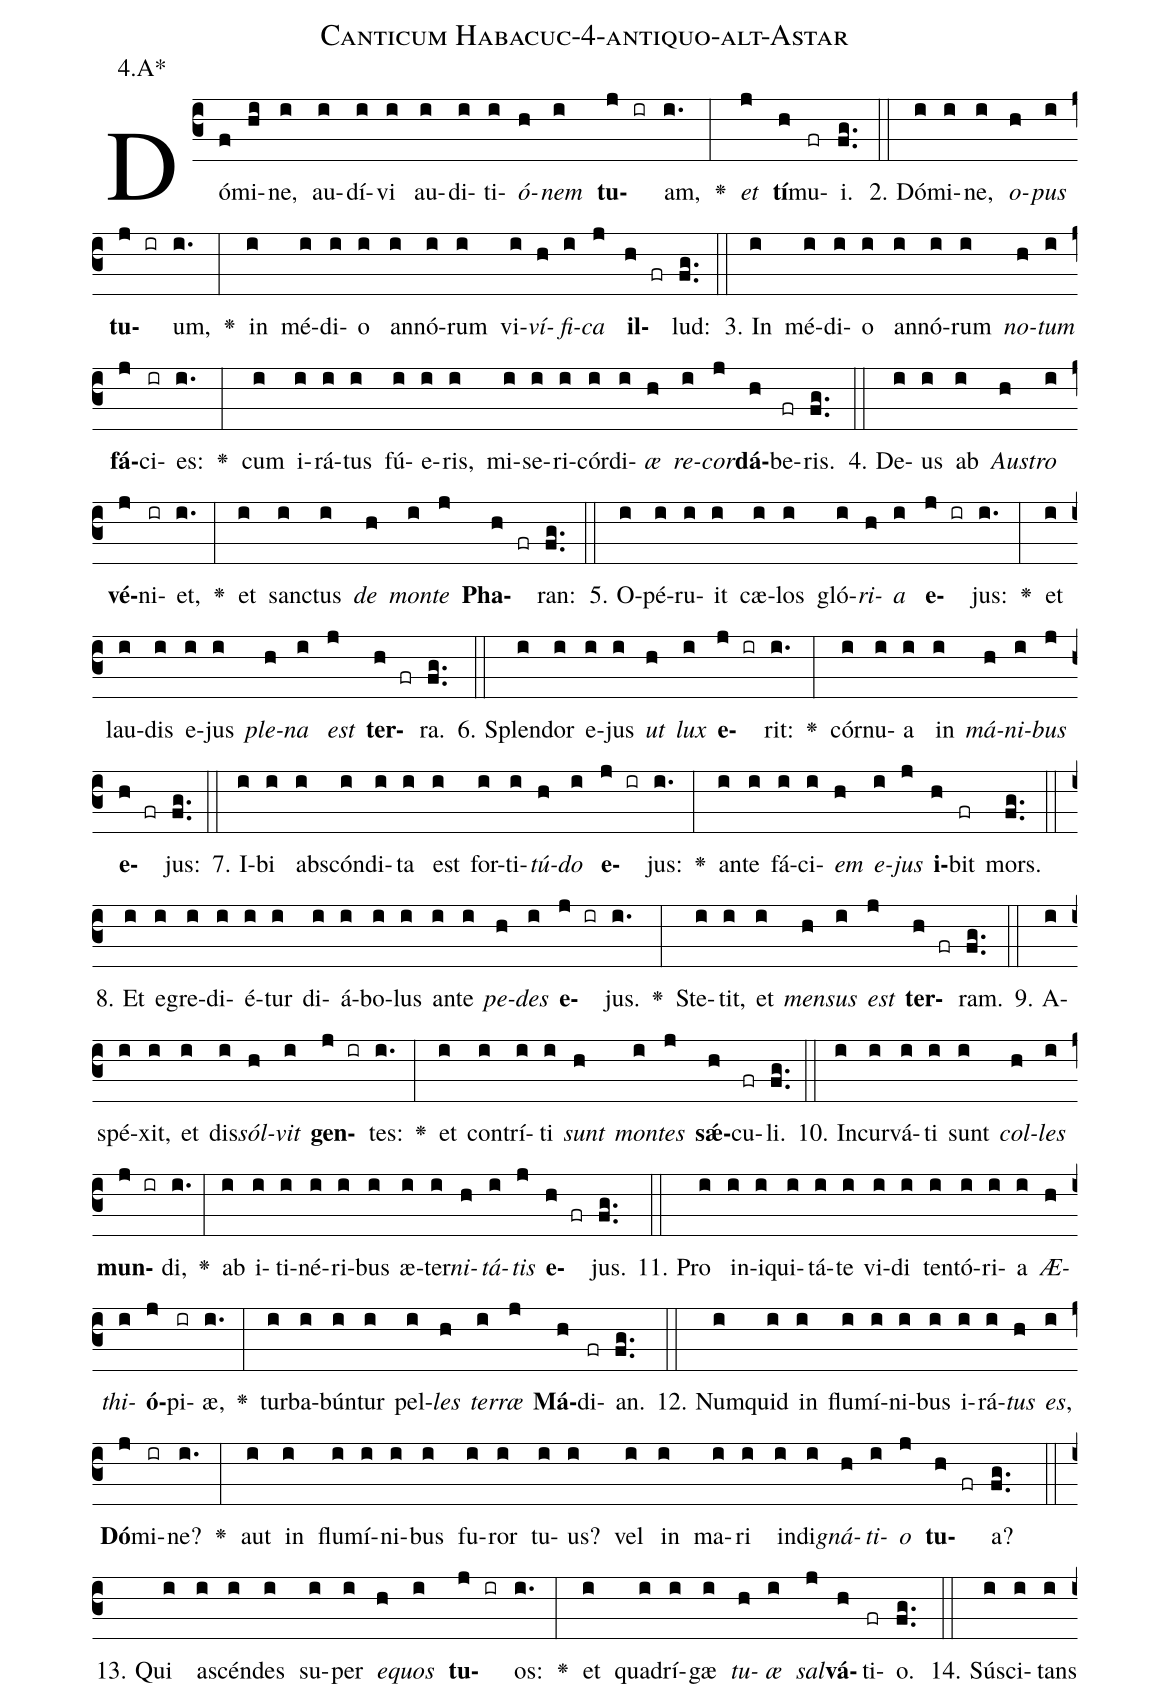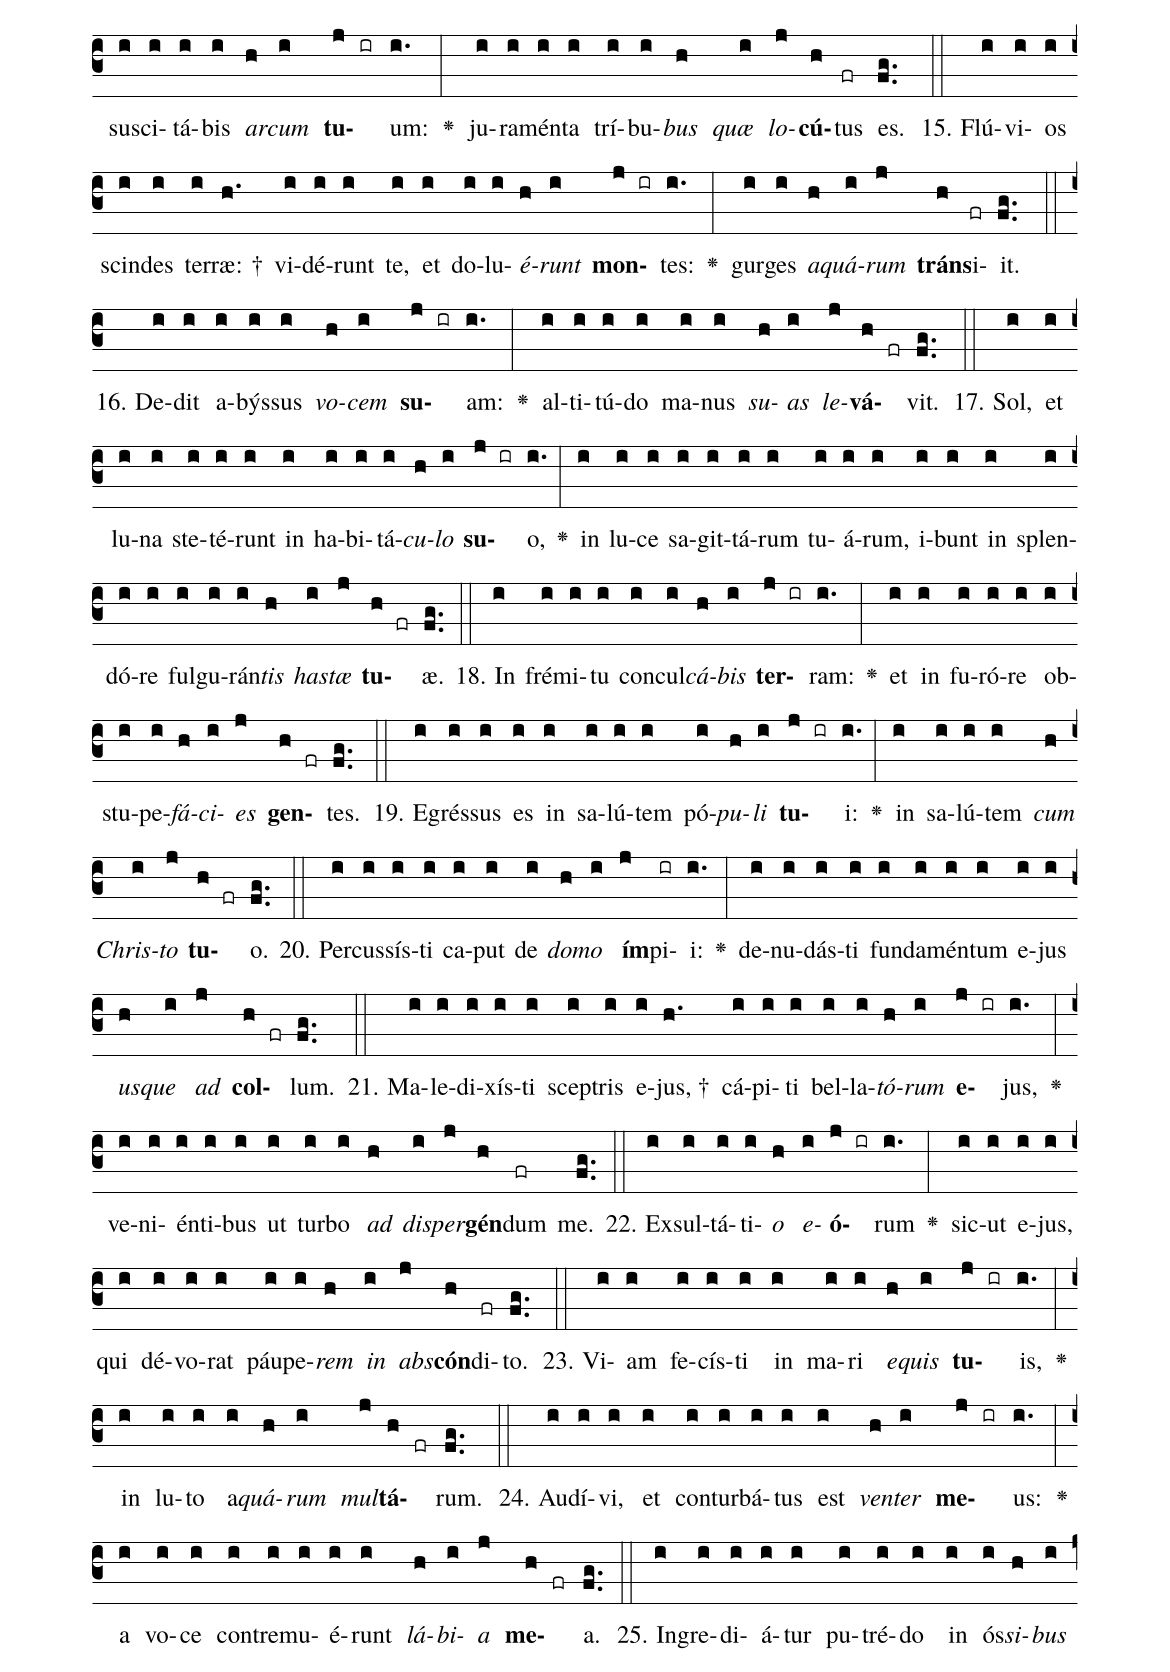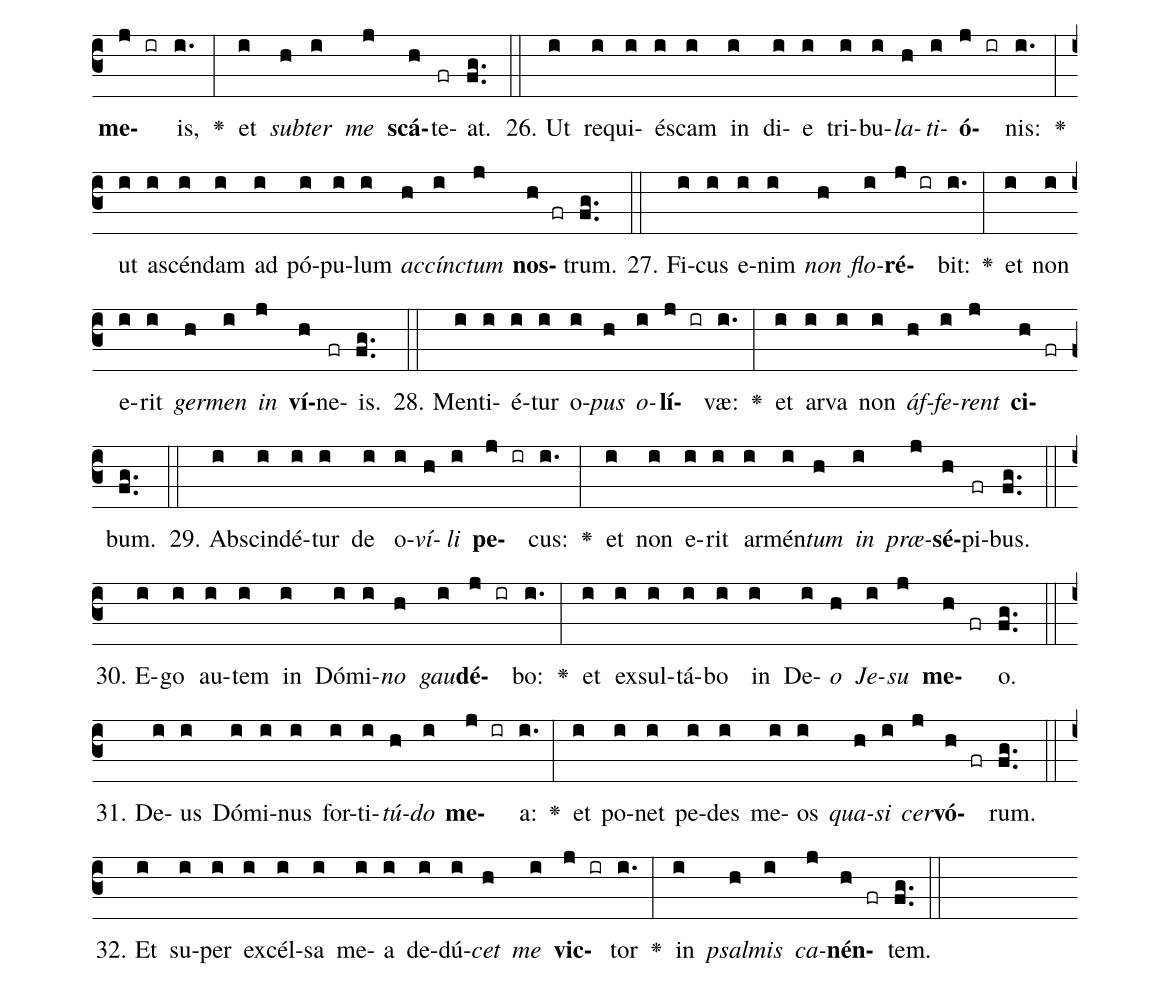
name: Canticum Habacuc-4-antiquo-alt-Astar;
annotation: 4.A*;
%%
(c3)Dó(f)mi(hi)ne,(i) au(i)dí(i)vi(i) au(i)di(i)ti(i)<i>ó</i>(h)<i>nem</i>(i) <b>tu</b>(j ir)am,(i.) <v>\greheightstar</v>(:) <i>et</i>(j) <b>tí</b>(h)mu(fr)i.(fg..) (::)
2. Dó(i)mi(i)ne,(i) <i>o</i>(h)<i>pus</i>(i) <b>tu</b>(j ir)um,(i.) <v>\greheightstar</v>(:) in(i) mé(i)di(i)o(i) an(i)nó(i)rum(i) vi(i)<i>ví</i>(h)<i>fi</i>(i)<i>ca</i>(j) <b>il</b>(h fr)lud:(fg..) (::)
3. In(i) mé(i)di(i)o(i) an(i)nó(i)rum(i) <i>no</i>(h)<i>tum</i>(i) <b>fá</b>(j)ci(ir)es:(i.) <v>\greheightstar</v>(:) cum(i) i(i)rá(i)tus(i) fú(i)e(i)ris,(i) mi(i)se(i)ri(i)cór(i)di(i)<i>æ</i>(h) <i>re</i>(i)<i>cor</i>(j)<b>dá</b>(h)be(fr)ris.(fg..) (::)
4. De(i)us(i) ab(i) <i>Aus</i>(h)<i>tro</i>(i) <b>vé</b>(j)ni(ir)et,(i.) <v>\greheightstar</v>(:) et(i) sanc(i)tus(i) <i>de</i>(h) <i>mon</i>(i)<i>te</i>(j) <b>Pha</b>(h fr)ran:(fg..) (::)
5. O(i)pé(i)ru(i)it(i) cæ(i)los(i) gló(i)<i>ri</i>(h)<i>a</i>(i) <b>e</b>(j ir)jus:(i.) <v>\greheightstar</v>(:) et(i) lau(i)dis(i) e(i)jus(i) <i>ple</i>(h)<i>na</i>(i) <i>est</i>(j) <b>ter</b>(h fr)ra.(fg..) (::)
6. Splen(i)dor(i) e(i)jus(i) <i>ut</i>(h) <i>lux</i>(i) <b>e</b>(j ir)rit:(i.) <v>\greheightstar</v>(:) cór(i)nu(i)a(i) in(i) <i>má</i>(h)<i>ni</i>(i)<i>bus</i>(j) <b>e</b>(h fr)jus:(fg..) (::)
7. I(i)bi(i) abs(i)cón(i)di(i)ta(i) est(i) for(i)ti(i)<i>tú</i>(h)<i>do</i>(i) <b>e</b>(j ir)jus:(i.) <v>\greheightstar</v>(:) an(i)te(i) fá(i)ci(i)<i>em</i>(h) <i>e</i>(i)<i>jus</i>(j) <b>i</b>(h)bit(fr) mors.(fg..) (::)
8. Et(i) e(i)gre(i)di(i)é(i)tur(i) di(i)á(i)bo(i)lus(i) an(i)te(i) <i>pe</i>(h)<i>des</i>(i) <b>e</b>(j ir)jus.(i.) <v>\greheightstar</v>(:) Ste(i)tit,(i) et(i) <i>men</i>(h)<i>sus</i>(i) <i>est</i>(j) <b>ter</b>(h fr)ram.(fg..) (::)
9. A(i)spé(i)xit,(i) et(i) dis(i)<i>sól</i>(h)<i>vit</i>(i) <b>gen</b>(j ir)tes:(i.) <v>\greheightstar</v>(:) et(i) con(i)trí(i)ti(i) <i>sunt</i>(h) <i>mon</i>(i)<i>tes</i>(j) <b>sǽ</b>(h)cu(fr)li.(fg..) (::)
10. In(i)cur(i)vá(i)ti(i) sunt(i) <i>col</i>(h)<i>les</i>(i) <b>mun</b>(j ir)di,(i.) <v>\greheightstar</v>(:) ab(i) i(i)ti(i)né(i)ri(i)bus(i) æ(i)ter(i)<i>ni</i>(h)<i>tá</i>(i)<i>tis</i>(j) <b>e</b>(h fr)jus.(fg..) (::)
11. Pro(i) in(i)i(i)qui(i)tá(i)te(i) vi(i)di(i) ten(i)tó(i)ri(i)a(i) <i>Æ</i>(h)<i>thi</i>(i)<b>ó</b>(j)pi(ir)æ,(i.) <v>\greheightstar</v>(:) tur(i)ba(i)bún(i)tur(i) pel(i)<i>les</i>(h) <i>ter</i>(i)<i>ræ</i>(j) <b>Má</b>(h)di(fr)an.(fg..) (::)
12. Num(i)quid(i) in(i) flu(i)mí(i)ni(i)bus(i) i(i)rá(i)<i>tus</i>(h) <i>es</i>,(i) <b>Dó</b>(j)mi(ir)ne?(i.) <v>\greheightstar</v>(:) aut(i) in(i) flu(i)mí(i)ni(i)bus(i) fu(i)ror(i) tu(i)us?(i) vel(i) in(i) ma(i)ri(i) in(i)di(i)<i>gná</i>(h)<i>ti</i>(i)<i>o</i>(j) <b>tu</b>(h fr)a?(fg..) (::)
13. Qui(i) a(i)scén(i)des(i) su(i)per(i) <i>e</i>(h)<i>quos</i>(i) <b>tu</b>(j ir)os:(i.) <v>\greheightstar</v>(:) et(i) qua(i)drí(i)gæ(i) <i>tu</i>(h)<i>æ</i>(i) <i>sal</i>(j)<b>vá</b>(h)ti(fr)o.(fg..) (::)
14. Sú(i)sci(i)tans(i) su(i)sci(i)tá(i)bis(i) <i>ar</i>(h)<i>cum</i>(i) <b>tu</b>(j ir)um:(i.) <v>\greheightstar</v>(:) ju(i)ra(i)mén(i)ta(i) trí(i)bu(i)<i>bus</i>(h) <i>quæ</i>(i) <i>lo</i>(j)<b>cú</b>(h)tus(fr) es.(fg..) (::)
15. Flú(i)vi(i)os(i) scin(i)des(i) ter(i)ræ: †(h.) vi(i)dé(i)runt(i) te,(i) et(i) do(i)lu(i)<i>é</i>(h)<i>runt</i>(i) <b>mon</b>(j ir)tes:(i.) <v>\greheightstar</v>(:) gur(i)ges(i) <i>a</i>(h)<i>quá</i>(i)<i>rum</i>(j) <b>tráns</b>(h)i(fr)it.(fg..) (::)
16. De(i)dit(i) a(i)býs(i)sus(i) <i>vo</i>(h)<i>cem</i>(i) <b>su</b>(j ir)am:(i.) <v>\greheightstar</v>(:) al(i)ti(i)tú(i)do(i) ma(i)nus(i) <i>su</i>(h)<i>as</i>(i) <i>le</i>(j)<b>vá</b>(h fr)vit.(fg..) (::)
17. Sol,(i) et(i) lu(i)na(i) ste(i)té(i)runt(i) in(i) ha(i)bi(i)tá(i)<i>cu</i>(h)<i>lo</i>(i) <b>su</b>(j ir)o,(i.) <v>\greheightstar</v>(:) in(i) lu(i)ce(i) sa(i)git(i)tá(i)rum(i) tu(i)á(i)rum,(i) i(i)bunt(i) in(i) splen(i)dó(i)re(i) ful(i)gu(i)rán(i)<i>tis</i>(h) <i>has</i>(i)<i>tæ</i>(j) <b>tu</b>(h fr)æ.(fg..) (::)
18. In(i) fré(i)mi(i)tu(i) con(i)cul(i)<i>cá</i>(h)<i>bis</i>(i) <b>ter</b>(j ir)ram:(i.) <v>\greheightstar</v>(:) et(i) in(i) fu(i)ró(i)re(i) ob(i)stu(i)pe(i)<i>fá</i>(h)<i>ci</i>(i)<i>es</i>(j) <b>gen</b>(h fr)tes.(fg..) (::)
19. E(i)grés(i)sus(i) es(i) in(i) sa(i)lú(i)tem(i) pó(i)<i>pu</i>(h)<i>li</i>(i) <b>tu</b>(j ir)i:(i.) <v>\greheightstar</v>(:) in(i) sa(i)lú(i)tem(i) <i>cum</i>(h) <i>Chris</i>(i)<i>to</i>(j) <b>tu</b>(h fr)o.(fg..) (::)
20. Per(i)cus(i)sís(i)ti(i) ca(i)put(i) de(i) <i>do</i>(h)<i>mo</i>(i) <b>ím</b>(j)pi(ir)i:(i.) <v>\greheightstar</v>(:) de(i)nu(i)dás(i)ti(i) fun(i)da(i)mén(i)tum(i) e(i)jus(i) <i>us</i>(h)<i>que</i>(i) <i>ad</i>(j) <b>col</b>(h fr)lum.(fg..) (::)
21. Ma(i)le(i)di(i)xís(i)ti(i) scep(i)tris(i) e(i)jus, †(h.) cá(i)pi(i)ti(i) bel(i)la(i)<i>tó</i>(h)<i>rum</i>(i) <b>e</b>(j ir)jus,(i.) <v>\greheightstar</v>(:) ve(i)ni(i)én(i)ti(i)bus(i) ut(i) tur(i)bo(i) <i>ad</i>(h) <i>di</i>(i)<i>sper</i>(j)<b>gén</b>(h)dum(fr) me.(fg..) (::)
22. Ex(i)sul(i)tá(i)ti(i)<i>o</i>(h) <i>e</i>(i)<b>ó</b>(j ir)rum(i.) <v>\greheightstar</v>(:) sic(i)ut(i) e(i)jus,(i) qui(i) dé(i)vo(i)rat(i) páu(i)pe(i)<i>rem</i>(h) <i>in</i>(i) <i>abs</i>(j)<b>cón</b>(h)di(fr)to.(fg..) (::)
23. Vi(i)am(i) fe(i)cís(i)ti(i) in(i) ma(i)ri(i) <i>e</i>(h)<i>quis</i>(i) <b>tu</b>(j ir)is,(i.) <v>\greheightstar</v>(:) in(i) lu(i)to(i) a(i)<i>quá</i>(h)<i>rum</i>(i) <i>mul</i>(j)<b>tá</b>(h fr)rum.(fg..) (::)
24. Au(i)dí(i)vi,(i) et(i) con(i)tur(i)bá(i)tus(i) est(i) <i>ven</i>(h)<i>ter</i>(i) <b>me</b>(j ir)us:(i.) <v>\greheightstar</v>(:) a(i) vo(i)ce(i) con(i)tre(i)mu(i)é(i)runt(i) <i>lá</i>(h)<i>bi</i>(i)<i>a</i>(j) <b>me</b>(h fr)a.(fg..) (::)
25. In(i)gre(i)di(i)á(i)tur(i) pu(i)tré(i)do(i) in(i) ós(i)<i>si</i>(h)<i>bus</i>(i) <b>me</b>(j ir)is,(i.) <v>\greheightstar</v>(:) et(i) <i>sub</i>(h)<i>ter</i>(i) <i>me</i>(j) <b>scá</b>(h)te(fr)at.(fg..) (::)
26. Ut(i) re(i)qui(i)és(i)cam(i) in(i) di(i)e(i) tri(i)bu(i)<i>la</i>(h)<i>ti</i>(i)<b>ó</b>(j ir)nis:(i.) <v>\greheightstar</v>(:) ut(i) a(i)scén(i)dam(i) ad(i) pó(i)pu(i)lum(i) <i>ac</i>(h)<i>cínc</i>(i)<i>tum</i>(j) <b>nos</b>(h fr)trum.(fg..) (::)
27. Fi(i)cus(i) e(i)nim(i) <i>non</i>(h) <i>flo</i>(i)<b>ré</b>(j ir)bit:(i.) <v>\greheightstar</v>(:) et(i) non(i) e(i)rit(i) <i>ger</i>(h)<i>men</i>(i) <i>in</i>(j) <b>ví</b>(h)ne(fr)is.(fg..) (::)
28. Men(i)ti(i)é(i)tur(i) o(i)<i>pus</i>(h) <i>o</i>(i)<b>lí</b>(j ir)væ:(i.) <v>\greheightstar</v>(:) et(i) ar(i)va(i) non(i) <i>áf</i>(h)<i>fe</i>(i)<i>rent</i>(j) <b>ci</b>(h fr)bum.(fg..) (::)
29. Ab(i)scin(i)dé(i)tur(i) de(i) o(i)<i>ví</i>(h)<i>li</i>(i) <b>pe</b>(j ir)cus:(i.) <v>\greheightstar</v>(:) et(i) non(i) e(i)rit(i) ar(i)mén(i)<i>tum</i>(h) <i>in</i>(i) <i>præ</i>(j)<b>sé</b>(h)pi(fr)bus.(fg..) (::)
30. E(i)go(i) au(i)tem(i) in(i) Dó(i)mi(i)<i>no</i>(h) <i>gau</i>(i)<b>dé</b>(j ir)bo:(i.) <v>\greheightstar</v>(:) et(i) ex(i)sul(i)tá(i)bo(i) in(i) De(i)<i>o</i>(h) <i>Je</i>(i)<i>su</i>(j) <b>me</b>(h fr)o.(fg..) (::)
31. De(i)us(i) Dó(i)mi(i)nus(i) for(i)ti(i)<i>tú</i>(h)<i>do</i>(i) <b>me</b>(j ir)a:(i.) <v>\greheightstar</v>(:) et(i) po(i)net(i) pe(i)des(i) me(i)os(i) <i>qua</i>(h)<i>si</i>(i) <i>cer</i>(j)<b>vó</b>(h fr)rum.(fg..) (::)
32. Et(i) su(i)per(i) ex(i)cél(i)sa(i) me(i)a(i) de(i)dú(i)<i>cet</i>(h) <i>me</i>(i) <b>vic</b>(j ir)tor(i.) <v>\greheightstar</v>(:) in(i) <i>psal</i>(h)<i>mis</i>(i) <i>ca</i>(j)<b>nén</b>(h fr)tem.(fg..) (::)
